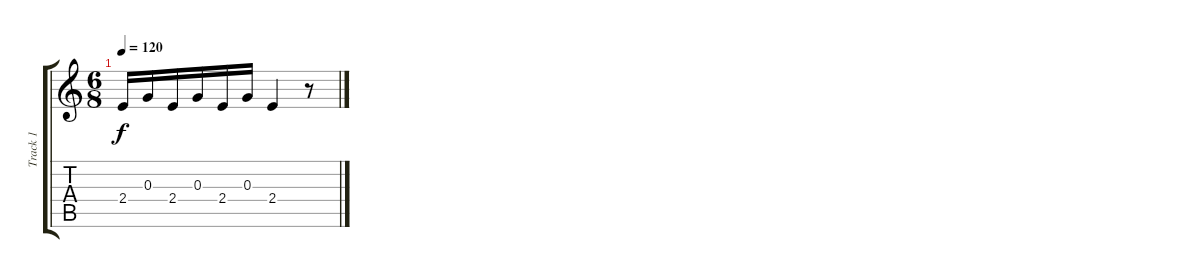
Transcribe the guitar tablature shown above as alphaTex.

\track ("Track 1" "Track 1") {instrument acousticguitarsteel}
\staff {score tabs}
\tuning (E4 B3 G3 D3 A2 E2) {hide}
\ts (6 8)
\tempo 120
\clef g2
\ks c
2.4.16{dy f} 0.3.16 2.4.16 0.3.16 2.4.16 0.3.16 2.4.4 r.8
